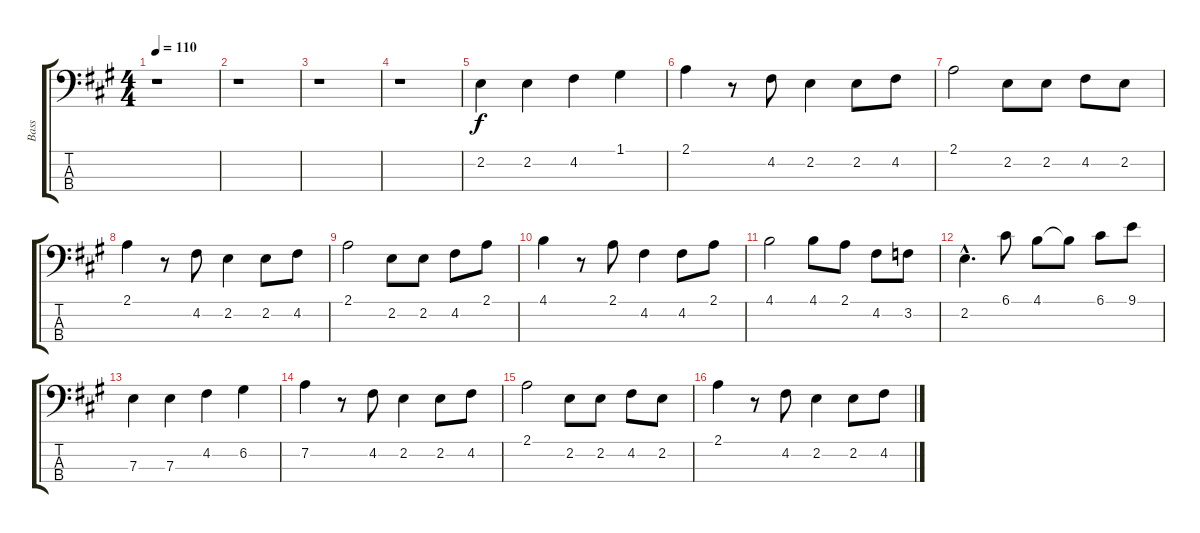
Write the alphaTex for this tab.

\track ("Bass" "Bass") {instrument electricbassfinger}
\staff {score tabs}
\tuning (G2 D2 A1 E1) {hide}
\ts (4 4)
\tempo 110
\clef f4
\ks a
r.1{dy f} |
r.1 |
r.1 |
r.1 |
2.2.4 2.2.4 4.2.4 1.1.4 |
2.1.4 r.8 4.2.8 2.2.4 2.2.8 4.2.8 |
2.1.2 2.2.8 2.2.8 4.2.8 2.2.8 |
2.1.4 r.8 4.2.8 2.2.4 2.2.8 4.2.8 |
2.1.2 2.2.8 2.2.8 4.2.8 2.1.8 |
4.1.4 r.8 2.1.8 4.2.4 4.2.8 2.1.8 |
4.1.2 4.1.8 2.1.8 4.2.8 3.2.8 |
2.2{hac}.4{d} 6.1.8 4.1.8 4.1{t}.8 6.1.8 9.1.8 |
7.3.4 7.3.4 4.2.4 6.2.4 |
7.2.4 r.8 4.2.8 2.2.4 2.2.8 4.2.8 |
2.1.2 2.2.8 2.2.8 4.2.8 2.2.8 |
2.1.4 r.8 4.2.8 2.2.4 2.2.8 4.2.8
